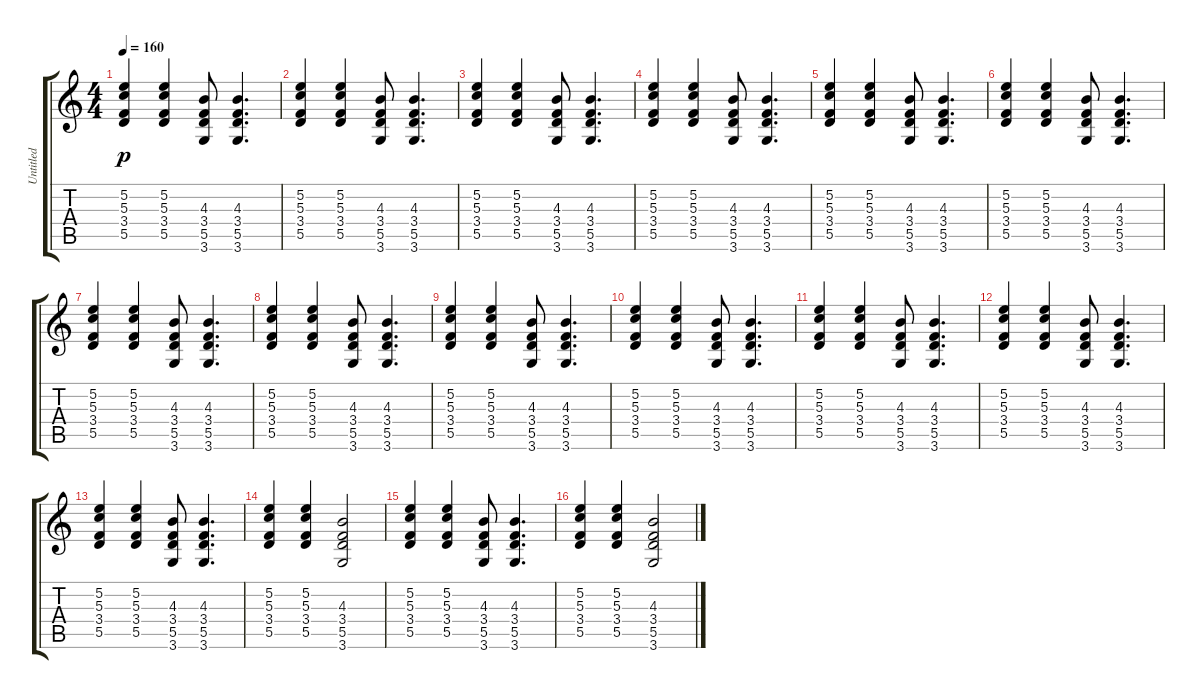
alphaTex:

\track ("Untitled" "Untitled") {instrument acousticguitarnylon}
\staff {score tabs}
\tuning (E4 B3 G3 D3 A2 E2) {hide}
\ts (4 4)
\tempo 160
\clef g2
\ks c
(5.2 5.3 3.4 5.5).4{dy p} (5.2 5.3 3.4 5.5).4 (4.3 3.4 5.5 3.6).8 (4.3 3.4 5.5 3.6).4{d} |
(5.2 5.3 3.4 5.5).4 (5.2 5.3 3.4 5.5).4 (4.3 3.4 5.5 3.6).8 (4.3 3.4 5.5 3.6).4{d} |
(5.2 5.3 3.4 5.5).4 (5.2 5.3 3.4 5.5).4 (4.3 3.4 5.5 3.6).8 (4.3 3.4 5.5 3.6).4{d} |
(5.2 5.3 3.4 5.5).4 (5.2 5.3 3.4 5.5).4 (4.3 3.4 5.5 3.6).8 (4.3 3.4 5.5 3.6).4{d} |
(5.2 5.3 3.4 5.5).4 (5.2 5.3 3.4 5.5).4 (4.3 3.4 5.5 3.6).8 (4.3 3.4 5.5 3.6).4{d} |
(5.2 5.3 3.4 5.5).4 (5.2 5.3 3.4 5.5).4 (4.3 3.4 5.5 3.6).8 (4.3 3.4 5.5 3.6).4{d} |
(5.2 5.3 3.4 5.5).4 (5.2 5.3 3.4 5.5).4 (4.3 3.4 5.5 3.6).8 (4.3 3.4 5.5 3.6).4{d} |
(5.2 5.3 3.4 5.5).4 (5.2 5.3 3.4 5.5).4 (4.3 3.4 5.5 3.6).8 (4.3 3.4 5.5 3.6).4{d} |
(5.2 5.3 3.4 5.5).4 (5.2 5.3 3.4 5.5).4 (4.3 3.4 5.5 3.6).8 (4.3 3.4 5.5 3.6).4{d} |
(5.2 5.3 3.4 5.5).4 (5.2 5.3 3.4 5.5).4 (4.3 3.4 5.5 3.6).8 (4.3 3.4 5.5 3.6).4{d} |
(5.2 5.3 3.4 5.5).4 (5.2 5.3 3.4 5.5).4 (4.3 3.4 5.5 3.6).8 (4.3 3.4 5.5 3.6).4{d} |
(5.2 5.3 3.4 5.5).4 (5.2 5.3 3.4 5.5).4 (4.3 3.4 5.5 3.6).8 (4.3 3.4 5.5 3.6).4{d} |
(5.2 5.3 3.4 5.5).4 (5.2 5.3 3.4 5.5).4 (4.3 3.4 5.5 3.6).8 (4.3 3.4 5.5 3.6).4{d} |
(5.2 5.3 3.4 5.5).4 (5.2 5.3 3.4 5.5).4 (4.3 3.4 5.5 3.6).2 |
(5.2 5.3 3.4 5.5).4 (5.2 5.3 3.4 5.5).4 (4.3 3.4 5.5 3.6).8 (4.3 3.4 5.5 3.6).4{d} |
(5.2 5.3 3.4 5.5).4 (5.2 5.3 3.4 5.5).4 (4.3 3.4 5.5 3.6).2
